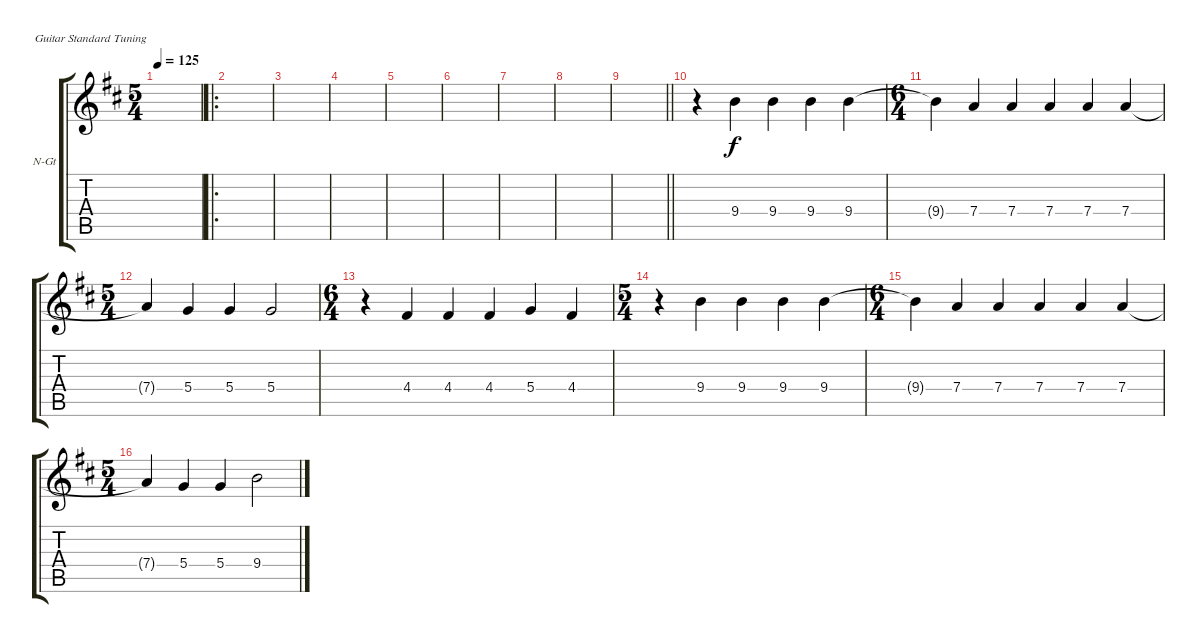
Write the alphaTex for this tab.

\defaultSystemsLayout 4
\bracketExtendMode groupsimilarinstruments
\firstSystemTrackNameOrientation horizontal
\otherSystemsTrackNameOrientation horizontal
\track ("ГОЛОС СЛЕВА" "N-Gt") {instrument acousticguitarnylon}
\staff {score tabs}
\tuning (E4 B3 G3 D3 A2 E2)
\ts (5 4)
\tempo 125
\clef g2
\scale
0.525292
\ks bminor
|
\ro
\scale
0.237354 |
\scale
0.237354 |
\scale
0.333333 |
\scale
0.333333 |
\scale
0.333333 |
\scale
0.333333 |
\scale
0.333333 |
\scale
0.333333
\barLineRight lightlight
|
\scale
0.331436 r.4 9.4.4 9.4.4 9.4.4 9.4.4 |
\ts (6 4)
\scale
0.337667 9.4{t}.4 7.4.4 7.4.4 7.4.4 7.4.4 7.4.4 |
\ts (5 4)
\scale
0.330998 7.4{t}.4 5.4.4 5.4.4 5.4.2 |
\ts (6 4)
\scale
0.333333 r.4 4.4.4 4.4.4 4.4.4 5.4.4 4.4.4 |
\ts (5 4)
\scale
0.333333 r.4 9.4.4 9.4.4 9.4.4 9.4.4 |
\ts (6 4)
\scale
0.333333 9.4{t}.4 7.4.4 7.4.4 7.4.4 7.4.4 7.4.4 |
\ts (5 4)
\scale
0.333333 7.4{t}.4 5.4.4 5.4.4 9.4.2
